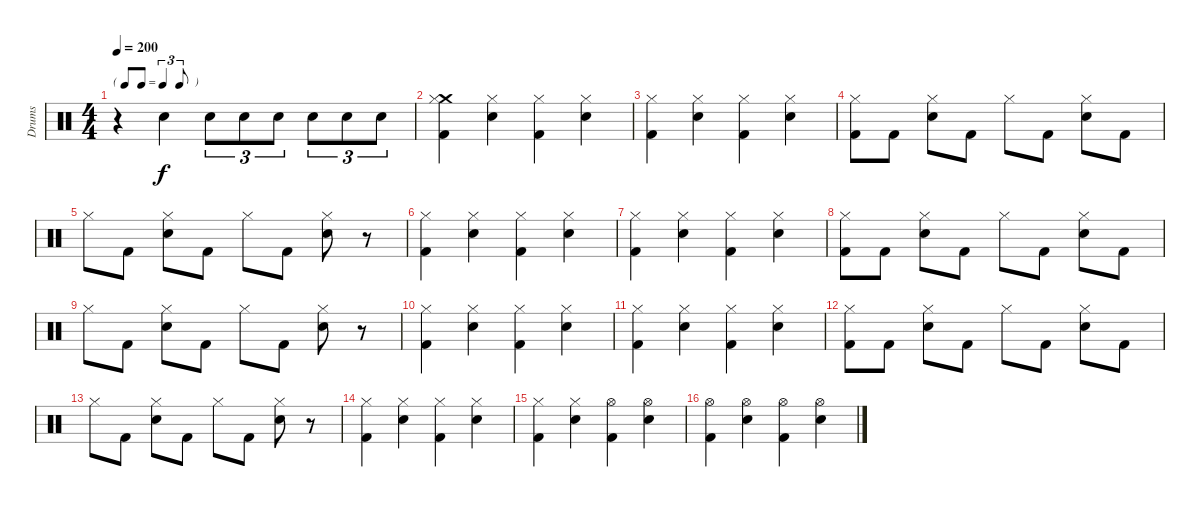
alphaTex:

\track ("Drums" "Drums") {instrument percussion bank 177}
\staff {score}
\articulation defaults
\ts (4 4)
\tf triplet8th
\tempo 200
\clef neutral
\ks c
r.4{dy f} "Electric Snare (hit)".4 "Electric Snare (hit)".8{tu (3 2)} "Electric Snare (hit)".8{tu (3 2)} "Electric Snare (hit)".8{tu (3 2)} "Electric Snare (hit)".8{tu (3 2)} "Electric Snare (hit)".8{tu (3 2)} "Electric Snare (hit)".8{tu (3 2)} |
("Crash medium (hit)" "Hi-Hat (closed)" "Kick (hit) 2").4 ("Hi-Hat (closed)" "Electric Snare (hit)").4 ("Hi-Hat (closed)" "Kick (hit) 2").4 ("Hi-Hat (closed)" "Electric Snare (hit)").4 |
("Hi-Hat (closed)" "Kick (hit) 2").4 ("Hi-Hat (closed)" "Electric Snare (hit)").4 ("Hi-Hat (closed)" "Kick (hit) 2").4 ("Hi-Hat (closed)" "Electric Snare (hit)").4 |
("Hi-Hat (closed)" "Kick (hit) 2").8 "Kick (hit) 2".8 ("Hi-Hat (closed)" "Electric Snare (hit)").8 "Kick (hit) 2".8 "Hi-Hat (closed)".8 "Kick (hit) 2".8 ("Hi-Hat (closed)" "Electric Snare (hit)").8 "Kick (hit) 2".8 |
"Hi-Hat (closed)".8 "Kick (hit) 2".8 ("Hi-Hat (closed)" "Electric Snare (hit)").8 "Kick (hit) 2".8 "Hi-Hat (closed)".8 "Kick (hit) 2".8 ("Hi-Hat (closed)" "Electric Snare (hit)").8 r.8 |
("Hi-Hat (closed)" "Kick (hit) 2").4 ("Hi-Hat (closed)" "Electric Snare (hit)").4 ("Hi-Hat (closed)" "Kick (hit) 2").4 ("Hi-Hat (closed)" "Electric Snare (hit)").4 |
("Hi-Hat (closed)" "Kick (hit) 2").4 ("Hi-Hat (closed)" "Electric Snare (hit)").4 ("Hi-Hat (closed)" "Kick (hit) 2").4 ("Hi-Hat (closed)" "Electric Snare (hit)").4 |
("Hi-Hat (closed)" "Kick (hit) 2").8 "Kick (hit) 2".8 ("Hi-Hat (closed)" "Electric Snare (hit)").8 "Kick (hit) 2".8 "Hi-Hat (closed)".8 "Kick (hit) 2".8 ("Hi-Hat (closed)" "Electric Snare (hit)").8 "Kick (hit) 2".8 |
"Hi-Hat (closed)".8 "Kick (hit) 2".8 ("Hi-Hat (closed)" "Electric Snare (hit)").8 "Kick (hit) 2".8 "Hi-Hat (closed)".8 "Kick (hit) 2".8 ("Hi-Hat (closed)" "Electric Snare (hit)").8 r.8 |
("Hi-Hat (closed)" "Kick (hit) 2").4 ("Hi-Hat (closed)" "Electric Snare (hit)").4 ("Hi-Hat (closed)" "Kick (hit) 2").4 ("Hi-Hat (closed)" "Electric Snare (hit)").4 |
("Hi-Hat (closed)" "Kick (hit) 2").4 ("Hi-Hat (closed)" "Electric Snare (hit)").4 ("Hi-Hat (closed)" "Kick (hit) 2").4 ("Hi-Hat (closed)" "Electric Snare (hit)").4 |
("Hi-Hat (closed)" "Kick (hit) 2").8 "Kick (hit) 2".8 ("Hi-Hat (closed)" "Electric Snare (hit)").8 "Kick (hit) 2".8 "Hi-Hat (closed)".8 "Kick (hit) 2".8 ("Hi-Hat (closed)" "Electric Snare (hit)").8 "Kick (hit) 2".8 |
"Hi-Hat (closed)".8 "Kick (hit) 2".8 ("Hi-Hat (closed)" "Electric Snare (hit)").8 "Kick (hit) 2".8 "Hi-Hat (closed)".8 "Kick (hit) 2".8 ("Hi-Hat (closed)" "Electric Snare (hit)").8 r.8 |
("Hi-Hat (closed)" "Kick (hit) 2").4 ("Hi-Hat (closed)" "Electric Snare (hit)").4 ("Hi-Hat (closed)" "Kick (hit) 2").4 ("Hi-Hat (closed)" "Electric Snare (hit)").4 |
("Hi-Hat (closed)" "Kick (hit) 2").4 ("Hi-Hat (closed)" "Electric Snare (hit)").4 ("Hi-Hat (open)" "Kick (hit) 2").4 ("Hi-Hat (open)" "Electric Snare (hit)").4 |
("Hi-Hat (open)" "Kick (hit) 2").4 ("Hi-Hat (open)" "Electric Snare (hit)").4 ("Hi-Hat (open)" "Kick (hit) 2").4 ("Hi-Hat (open)" "Electric Snare (hit)").4
